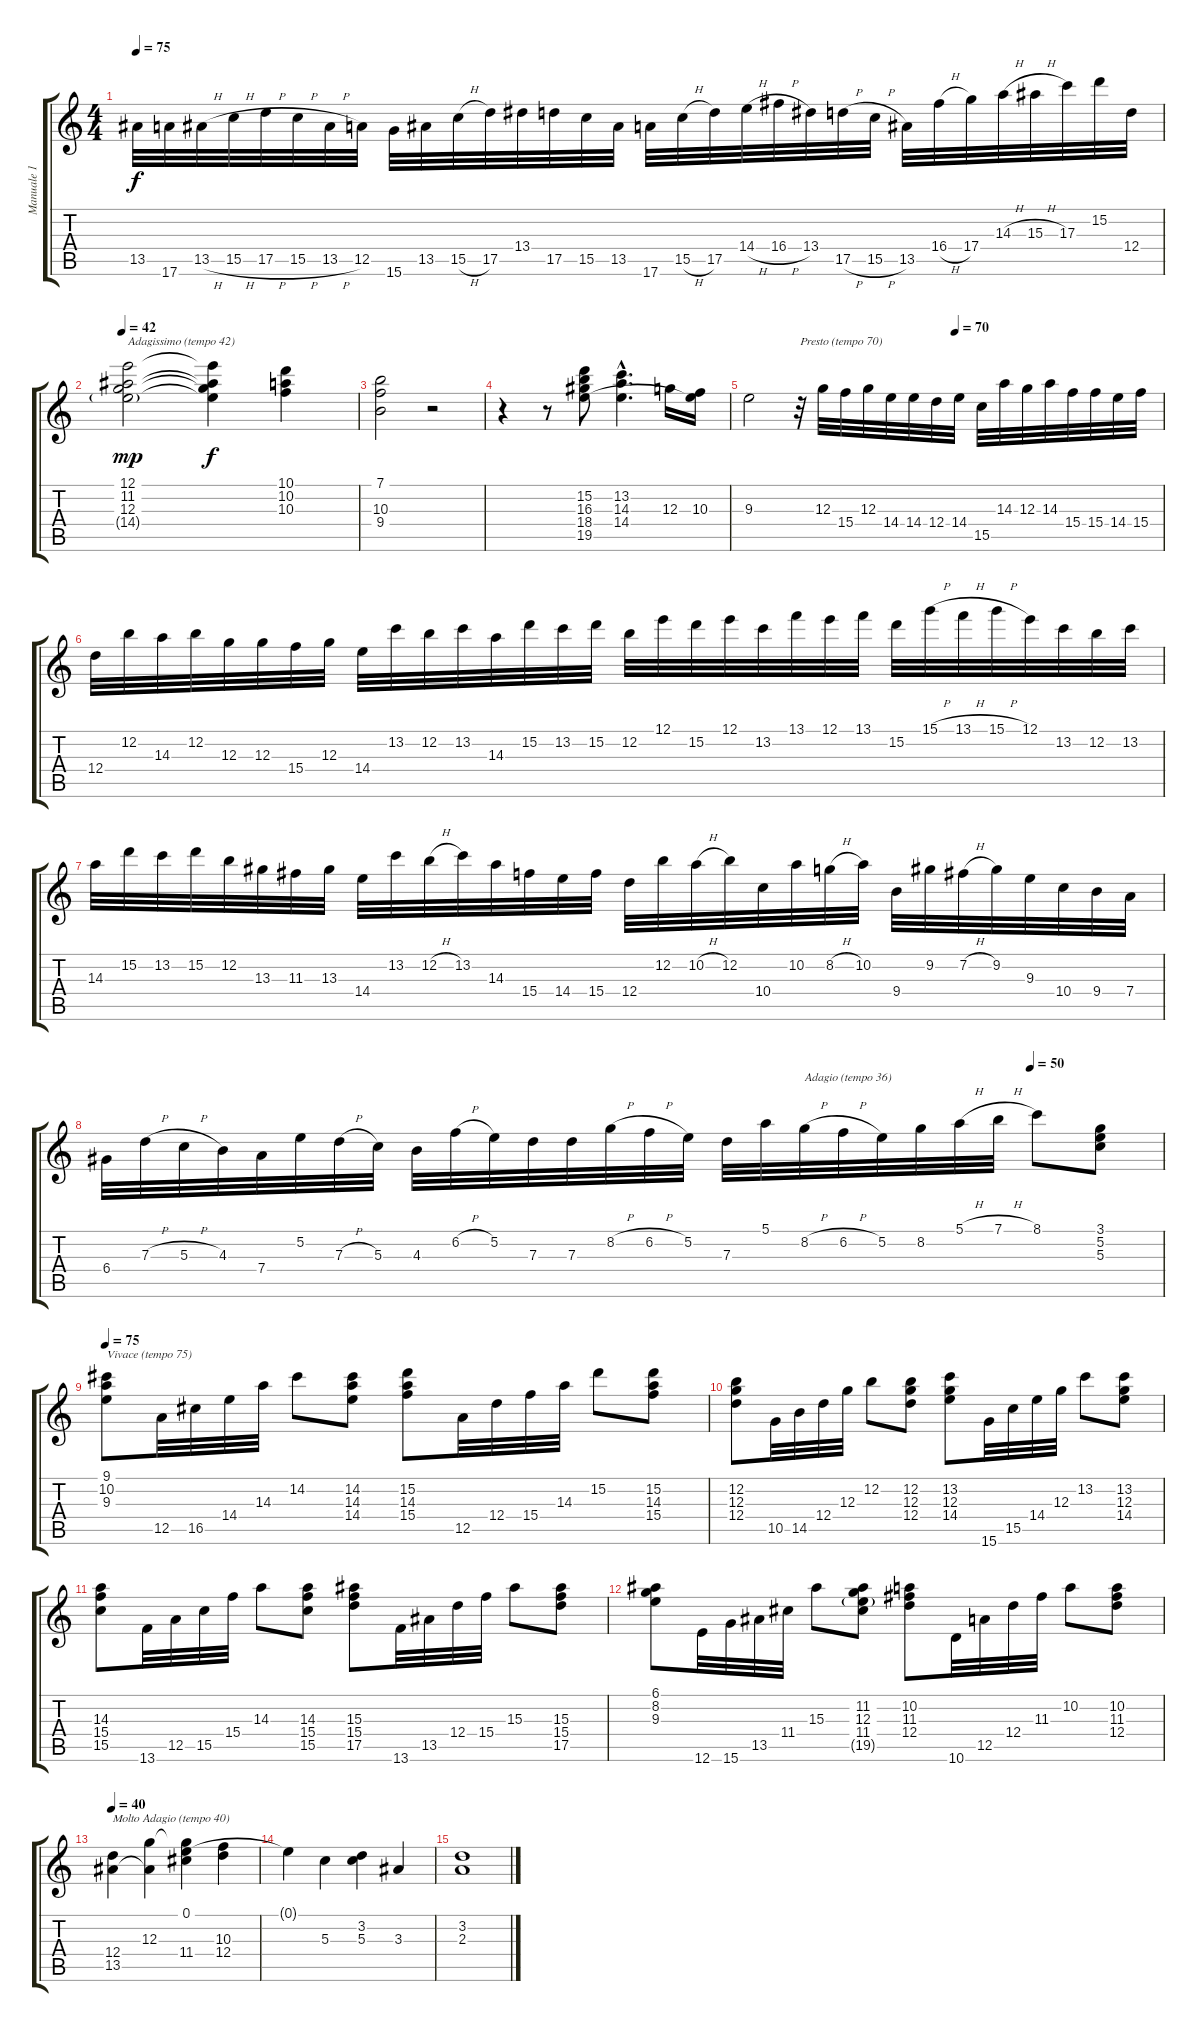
\track ("Manuale 1" "Manuale 1") {instrument overdrivenguitar}
\staff {score tabs}
\tuning (E4 B3 G3 D3 A2 E2) {hide}
\ts (4 4)
\tempo 75
\clef g2
\ks c
13.5.32{dy f} 17.6.32 13.5{h}.32 15.5{h}.32 17.5{h}.32 15.5{h}.32 13.5{h}.32 12.5.32 15.6.32 13.5.32 15.5{h}.32 17.5.32 13.4.32 17.5.32 15.5.32 13.5.32 17.6.32 15.5{h}.32 17.5.32 14.4{h}.32 16.4{h}.32 13.4.32 17.5{h}.32 15.5{h}.32 13.5.32 16.4{h}.32 17.4.32 14.3{h}.32 15.3{h}.32 17.3.32 15.2.32 12.4.32 |
\tempo 42
(12.1 11.2 12.3 14.4{g}).2{txt "Adagissimo (tempo 42)" dy mp} (12.1{t} 11.2{t} 12.3{t} 14.4{t}).4{dy f} (10.1 10.2 10.3).4 |
(7.1 10.3 9.4).2 r.2 |
r.4 r.8 (15.2 16.3 18.4 19.5).8 (13.2{hac} 14.3{hac} 14.4{hac}).4{d} 12.3.16 (10.3 19.5{t}).16 |
\tempo (70 0.5)
9.3.2 r.32{txt "Presto (tempo 70)"} 12.3.32 15.4.32 12.3.32 14.4.32 14.4.32 12.4.32 14.4.32 15.5.32 14.3.32 12.3.32 14.3.32 15.4.32 15.4.32 14.4.32 15.4.32 |
12.4.32 12.2.32 14.3.32 12.2.32 12.3.32 12.3.32 15.4.32 12.3.32 14.4.32 13.2.32 12.2.32 13.2.32 14.3.32 15.2.32 13.2.32 15.2.32 12.2.32 12.1.32 15.2.32 12.1.32 13.2.32 13.1.32 12.1.32 13.1.32 15.2.32 15.1{h}.32 13.1{h}.32 15.1{h}.32 12.1.32 13.2.32 12.2.32 13.2.32 |
14.3.32 15.2.32 13.2.32 15.2.32 12.2.32 13.3.32 11.3.32 13.3.32 14.4.32 13.2.32 12.2{h}.32 13.2.32 14.3.32 15.4.32 14.4.32 15.4.32 12.4.32 12.2.32 10.2{h}.32 12.2.32 10.4.32 10.2.32 8.2{h}.32 10.2.32 9.4.32 9.2.32 7.2{h}.32 9.2.32 9.3.32 10.4.32 9.4.32 7.4.32 |
\tempo (50 0.875)
6.4.32 7.3{h}.32 5.3{h}.32 4.3.32 7.4.32 5.2.32 7.3{h}.32 5.3.32 4.3.32 6.2{h}.32 5.2.32 7.3.32 7.3.32 8.2{h}.32 6.2{h}.32 5.2.32 7.3.32 5.1.32 8.2{h}.32{txt "Adagio (tempo 36)"} 6.2{h}.32 5.2.32 8.2.32 5.1{h}.32 7.1{h}.32 8.1.8 (3.1 5.2 5.3).8 |
\tempo 75
(9.1 10.2 9.3).8{txt "Vivace (tempo 75)"} 12.5.32 16.5.32 14.4.32 14.3.32 14.2.8 (14.2 14.3 14.4).8 (15.2 14.3 15.4).8 12.5.32 12.4.32 15.4.32 14.3.32 15.2.8 (15.2 14.3 15.4).8 |
(12.2 12.3 12.4).8 10.5.32 14.5.32 12.4.32 12.3.32 12.2.8 (12.2 12.3 12.4).8 (13.2 12.3 14.4).8 15.6.32 15.5.32 14.4.32 12.3.32 13.2.8 (13.2 12.3 14.4).8 |
(14.3 15.4 15.5).8 13.6.32 12.5.32 15.5.32 15.4.32 14.3.8 (14.3 15.4 15.5).8 (15.3 15.4 17.5).8 13.6.32 13.5.32 12.4.32 15.4.32 15.3.8 (15.3 15.4 17.5).8 |
(6.1 8.2 9.3).8 12.6.32 15.6.32 13.5.32 11.4.32 15.3.8 (11.2 12.3 11.4 19.5{g}).8 (10.2 11.3 12.4).8 10.6.32 12.5.32 12.4.32 11.3.32 10.2.8 (10.2 11.3 12.4).8 |
\tempo 40
(12.4 13.5).4{txt "Molto Adagio (tempo 40)"} (12.3 13.5{t}).4 (0.1 12.3{t} 11.4).4 (10.3 12.4).4 |
0.1{t}.4 5.3.4 (3.2 5.3).4 3.3.4 |
(3.2 2.3).1
